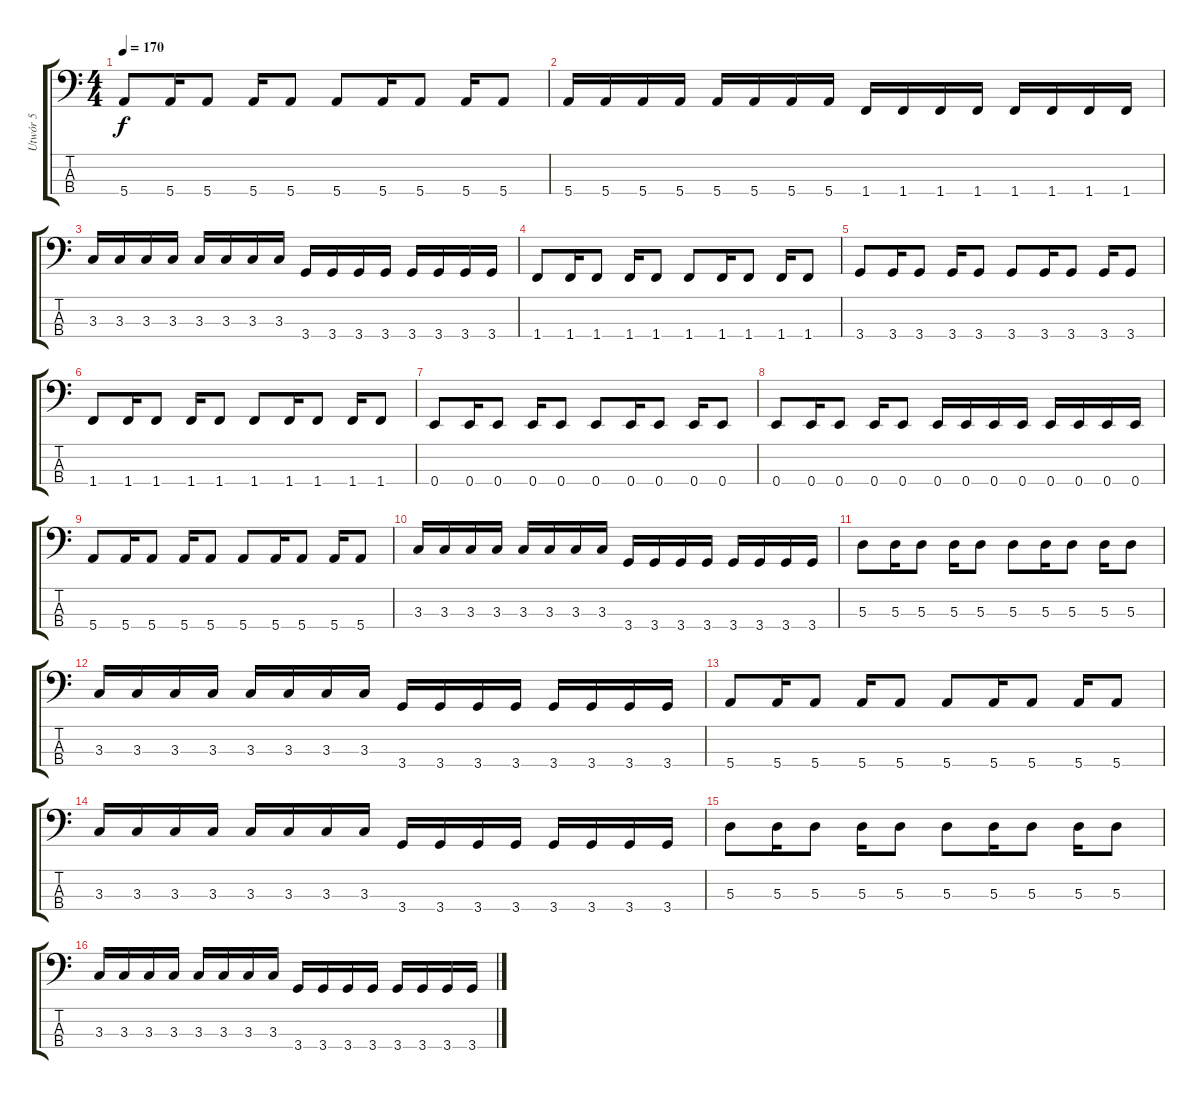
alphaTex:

\track ("Utwór 5" "Utwór 5") {instrument electricbasspick}
\staff {score tabs}
\tuning (G2 D2 A1 E1) {hide}
\ts (4 4)
\tempo 170
\clef f4
\ks c
5.4.8{dy f} 5.4.16 5.4.8 5.4.16 5.4.8 5.4.8 5.4.16 5.4.8 5.4.16 5.4.8 |
5.4.16 5.4.16 5.4.16 5.4.16 5.4.16 5.4.16 5.4.16 5.4.16 1.4.16 1.4.16 1.4.16 1.4.16 1.4.16 1.4.16 1.4.16 1.4.16 |
3.3.16 3.3.16 3.3.16 3.3.16 3.3.16 3.3.16 3.3.16 3.3.16 3.4.16 3.4.16 3.4.16 3.4.16 3.4.16 3.4.16 3.4.16 3.4.16 |
1.4.8 1.4.16 1.4.8 1.4.16 1.4.8 1.4.8 1.4.16 1.4.8 1.4.16 1.4.8 |
3.4.8 3.4.16 3.4.8 3.4.16 3.4.8 3.4.8 3.4.16 3.4.8 3.4.16 3.4.8 |
1.4.8 1.4.16 1.4.8 1.4.16 1.4.8 1.4.8 1.4.16 1.4.8 1.4.16 1.4.8 |
0.4.8 0.4.16 0.4.8 0.4.16 0.4.8 0.4.8 0.4.16 0.4.8 0.4.16 0.4.8 |
0.4.8 0.4.16 0.4.8 0.4.16 0.4.8 0.4.16 0.4.16 0.4.16 0.4.16 0.4.16 0.4.16 0.4.16 0.4.16 |
5.4.8 5.4.16 5.4.8 5.4.16 5.4.8 5.4.8 5.4.16 5.4.8 5.4.16 5.4.8 |
3.3.16 3.3.16 3.3.16 3.3.16 3.3.16 3.3.16 3.3.16 3.3.16 3.4.16 3.4.16 3.4.16 3.4.16 3.4.16 3.4.16 3.4.16 3.4.16 |
5.3.8 5.3.16 5.3.8 5.3.16 5.3.8 5.3.8 5.3.16 5.3.8 5.3.16 5.3.8 |
3.3.16 3.3.16 3.3.16 3.3.16 3.3.16 3.3.16 3.3.16 3.3.16 3.4.16 3.4.16 3.4.16 3.4.16 3.4.16 3.4.16 3.4.16 3.4.16 |
5.4.8 5.4.16 5.4.8 5.4.16 5.4.8 5.4.8 5.4.16 5.4.8 5.4.16 5.4.8 |
3.3.16 3.3.16 3.3.16 3.3.16 3.3.16 3.3.16 3.3.16 3.3.16 3.4.16 3.4.16 3.4.16 3.4.16 3.4.16 3.4.16 3.4.16 3.4.16 |
5.3.8 5.3.16 5.3.8 5.3.16 5.3.8 5.3.8 5.3.16 5.3.8 5.3.16 5.3.8 |
3.3.16 3.3.16 3.3.16 3.3.16 3.3.16 3.3.16 3.3.16 3.3.16 3.4.16 3.4.16 3.4.16 3.4.16 3.4.16 3.4.16 3.4.16 3.4.16
